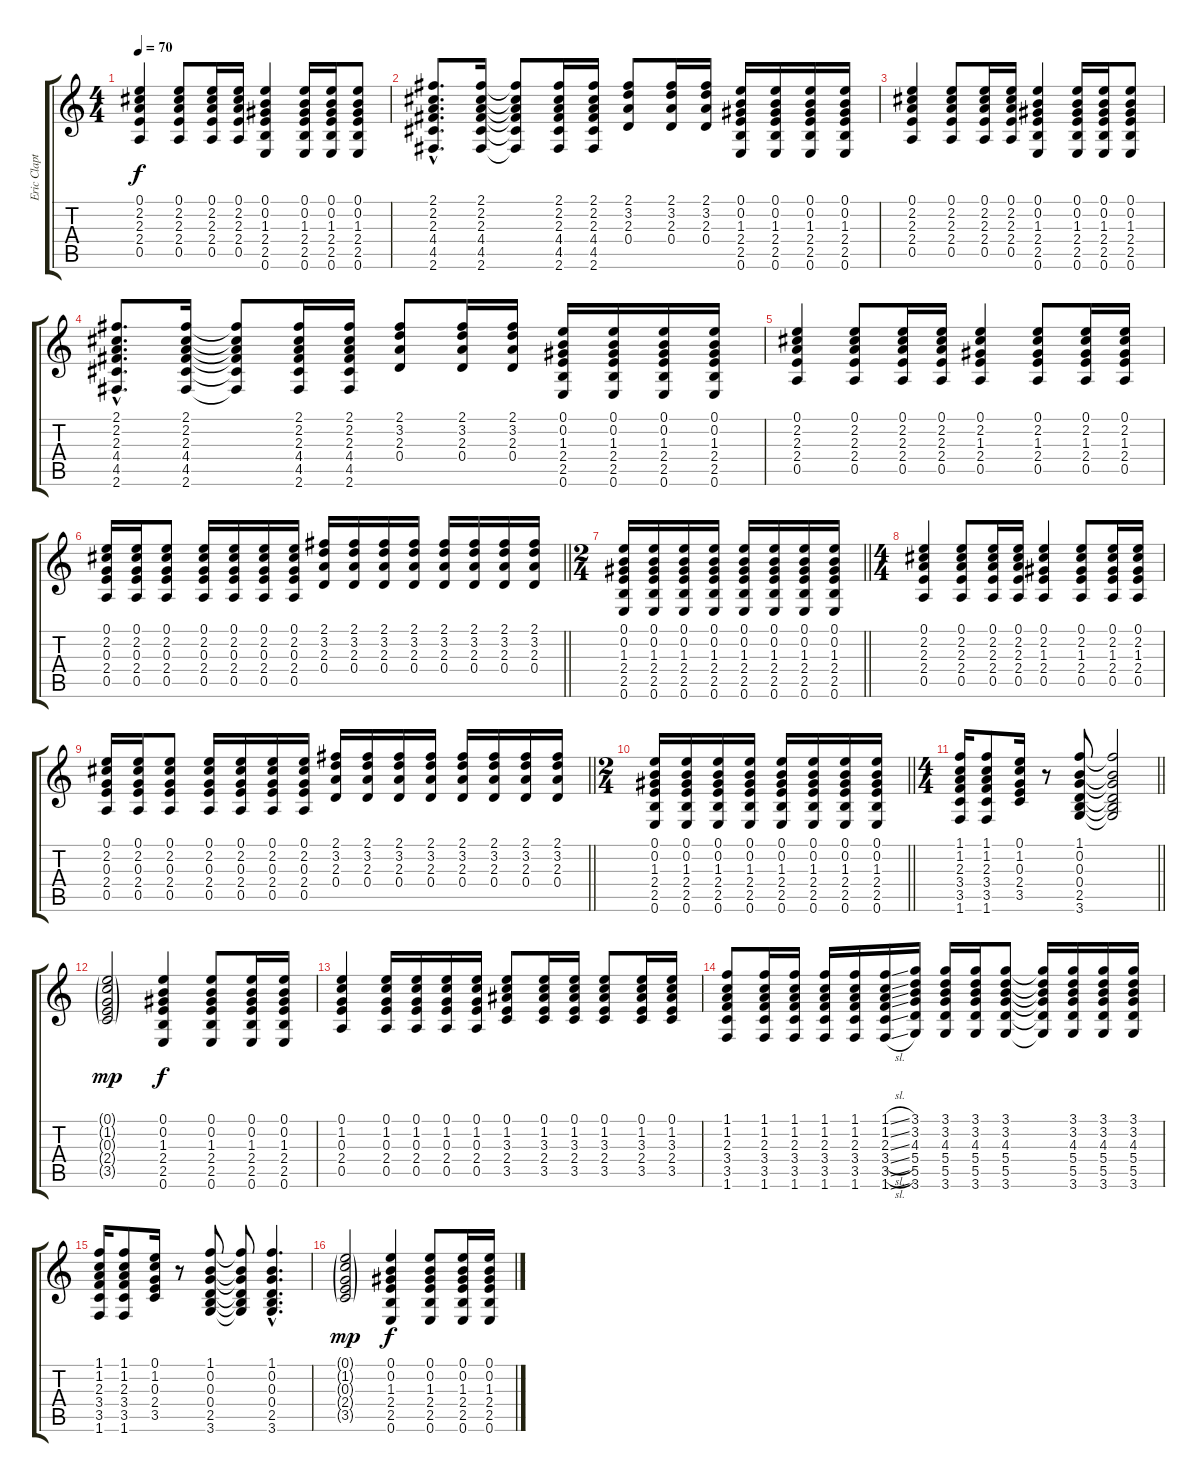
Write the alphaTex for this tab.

\track ("Eric Clapton Guitar I" "Eric Clapt") {instrument acousticguitarnylon}
\staff {score tabs}
\tuning (E4 B3 G3 D3 A2 E2) {hide}
\ts (4 4)
\tempo 70
\clef g2
\ks c
(0.1 2.2 2.3 2.4 0.5).4{dy f} (0.1 2.2 2.3 2.4 0.5).8 (0.1 2.2 2.3 2.4 0.5).16 (0.1 2.2 2.3 2.4 0.5).16 (0.1 0.2 1.3 2.4 2.5 0.6).4 (0.1 0.2 1.3 2.4 2.5 0.6).16 (0.1 0.2 1.3 2.4 2.5 0.6).16 (0.1 0.2 1.3 2.4 2.5 0.6).8 |
(2.1{hac} 2.2{hac} 2.3{hac} 4.4{hac} 4.5{hac} 2.6{hac}).8{d} (2.1 2.2 2.3 4.4 4.5 2.6).16 (2.1{t} 2.2{t} 2.3{t} 4.4{t} 4.5{t} 2.6{t}).8 (2.1 2.2 2.3 4.4 4.5 2.6).16 (2.1 2.2 2.3 4.4 4.5 2.6).16 (2.1 3.2 2.3 0.4).8 (2.1 3.2 2.3 0.4).16 (2.1 3.2 2.3 0.4).16 (0.1 0.2 1.3 2.4 2.5 0.6).16 (0.1 0.2 1.3 2.4 2.5 0.6).16 (0.1 0.2 1.3 2.4 2.5 0.6).16 (0.1 0.2 1.3 2.4 2.5 0.6).16 |
(0.1 2.2 2.3 2.4 0.5).4 (0.1 2.2 2.3 2.4 0.5).8 (0.1 2.2 2.3 2.4 0.5).16 (0.1 2.2 2.3 2.4 0.5).16 (0.1 0.2 1.3 2.4 2.5 0.6).4 (0.1 0.2 1.3 2.4 2.5 0.6).16 (0.1 0.2 1.3 2.4 2.5 0.6).16 (0.1 0.2 1.3 2.4 2.5 0.6).8 |
(2.1{hac} 2.2{hac} 2.3{hac} 4.4{hac} 4.5{hac} 2.6{hac}).8{d} (2.1 2.2 2.3 4.4 4.5 2.6).16 (2.1{t} 2.2{t} 2.3{t} 4.4{t} 4.5{t} 2.6{t}).8 (2.1 2.2 2.3 4.4 4.5 2.6).16 (2.1 2.2 2.3 4.4 4.5 2.6).16 (2.1 3.2 2.3 0.4).8 (2.1 3.2 2.3 0.4).16 (2.1 3.2 2.3 0.4).16 (0.1 0.2 1.3 2.4 2.5 0.6).16 (0.1 0.2 1.3 2.4 2.5 0.6).16 (0.1 0.2 1.3 2.4 2.5 0.6).16 (0.1 0.2 1.3 2.4 2.5 0.6).16 |
(0.1 2.2 2.3 2.4 0.5).4 (0.1 2.2 2.3 2.4 0.5).8 (0.1 2.2 2.3 2.4 0.5).16 (0.1 2.2 2.3 2.4 0.5).16 (0.1 2.2 1.3 2.4 0.5).4 (0.1 2.2 1.3 2.4 0.5).8 (0.1 2.2 1.3 2.4 0.5).16 (0.1 2.2 1.3 2.4 0.5).16 |
\barLineRight lightlight
(0.1 2.2 0.3 2.4 0.5).16 (0.1 2.2 0.3 2.4 0.5).16 (0.1 2.2 0.3 2.4 0.5).8 (0.1 2.2 0.3 2.4 0.5).16 (0.1 2.2 0.3 2.4 0.5).16 (0.1 2.2 0.3 2.4 0.5).16 (0.1 2.2 0.3 2.4 0.5).16 (2.1 3.2 2.3 0.4).16 (2.1 3.2 2.3 0.4).16 (2.1 3.2 2.3 0.4).16 (2.1 3.2 2.3 0.4).16 (2.1 3.2 2.3 0.4).16 (2.1 3.2 2.3 0.4).16 (2.1 3.2 2.3 0.4).16 (2.1 3.2 2.3 0.4).16 |
\ts (2 4)
\barLineRight lightlight
(0.1 0.2 1.3 2.4 2.5 0.6).16 (0.1 0.2 1.3 2.4 2.5 0.6).16 (0.1 0.2 1.3 2.4 2.5 0.6).16 (0.1 0.2 1.3 2.4 2.5 0.6).16 (0.1 0.2 1.3 2.4 2.5 0.6).16 (0.1 0.2 1.3 2.4 2.5 0.6).16 (0.1 0.2 1.3 2.4 2.5 0.6).16 (0.1 0.2 1.3 2.4 2.5 0.6).16 |
\ts (4 4)
(0.1 2.2 2.3 2.4 0.5).4 (0.1 2.2 2.3 2.4 0.5).8 (0.1 2.2 2.3 2.4 0.5).16 (0.1 2.2 2.3 2.4 0.5).16 (0.1 2.2 1.3 2.4 0.5).4 (0.1 2.2 1.3 2.4 0.5).8 (0.1 2.2 1.3 2.4 0.5).16 (0.1 2.2 1.3 2.4 0.5).16 |
\barLineRight lightlight
(0.1 2.2 0.3 2.4 0.5).16 (0.1 2.2 0.3 2.4 0.5).16 (0.1 2.2 0.3 2.4 0.5).8 (0.1 2.2 0.3 2.4 0.5).16 (0.1 2.2 0.3 2.4 0.5).16 (0.1 2.2 0.3 2.4 0.5).16 (0.1 2.2 0.3 2.4 0.5).16 (2.1 3.2 2.3 0.4).16 (2.1 3.2 2.3 0.4).16 (2.1 3.2 2.3 0.4).16 (2.1 3.2 2.3 0.4).16 (2.1 3.2 2.3 0.4).16 (2.1 3.2 2.3 0.4).16 (2.1 3.2 2.3 0.4).16 (2.1 3.2 2.3 0.4).16 |
\ts (2 4)
\barLineRight lightlight
(0.1 0.2 1.3 2.4 2.5 0.6).16 (0.1 0.2 1.3 2.4 2.5 0.6).16 (0.1 0.2 1.3 2.4 2.5 0.6).16 (0.1 0.2 1.3 2.4 2.5 0.6).16 (0.1 0.2 1.3 2.4 2.5 0.6).16 (0.1 0.2 1.3 2.4 2.5 0.6).16 (0.1 0.2 1.3 2.4 2.5 0.6).16 (0.1 0.2 1.3 2.4 2.5 0.6).16 |
\ts (4 4)
\barLineRight lightlight
(1.1 1.2 2.3 3.4 3.5 1.6).16 (1.1 1.2 2.3 3.4 3.5 1.6).8 (0.1 1.2 0.3 2.4 3.5).16 r.8 (1.1 0.2 0.3 0.4 2.5 3.6).8 (1.1{t} 0.2{t} 0.3{t} 0.4{t} 2.5{t} 3.6{t}).2 |
(0.1{g} 1.2{g} 0.3{g} 2.4{g} 3.5{g}).2{dy mp} (0.1 0.2 1.3 2.4 2.5 0.6).4{dy f} (0.1 0.2 1.3 2.4 2.5 0.6).8 (0.1 0.2 1.3 2.4 2.5 0.6).16 (0.1 0.2 1.3 2.4 2.5 0.6).16 |
(0.1 1.2 0.3 2.4 0.5).4 (0.1 1.2 0.3 2.4 0.5).16 (0.1 1.2 0.3 2.4 0.5).16 (0.1 1.2 0.3 2.4 0.5).16 (0.1 1.2 0.3 2.4 0.5).16 (0.1 1.2 3.3 2.4 3.5).8 (0.1 1.2 3.3 2.4 3.5).16 (0.1 1.2 3.3 2.4 3.5).16 (0.1 1.2 3.3 2.4 3.5).8 (0.1 1.2 3.3 2.4 3.5).16 (0.1 1.2 3.3 2.4 3.5).16 |
(1.1 1.2 2.3 3.4 3.5 1.6).8 (1.1 1.2 2.3 3.4 3.5 1.6).16 (1.1 1.2 2.3 3.4 3.5 1.6).16 (1.1 1.2 2.3 3.4 3.5 1.6).16 (1.1 1.2 2.3 3.4 3.5 1.6).16 (1.1{sl} 1.2{sl} 2.3{sl} 3.4{sl} 3.5{sl} 1.6{sl}).16 (3.1 3.2 4.3 5.4 5.5 3.6).16 (3.1 3.2 4.3 5.4 5.5 3.6).16 (3.1 3.2 4.3 5.4 5.5 3.6).16 (3.1 3.2 4.3 5.4 5.5 3.6).8 (3.1{t} 3.2{t} 4.3{t} 5.4{t} 5.5{t} 3.6{t}).16 (3.1 3.2 4.3 5.4 5.5 3.6).16 (3.1 3.2 4.3 5.4 5.5 3.6).16 (3.1 3.2 4.3 5.4 5.5 3.6).16 |
(1.1 1.2 2.3 3.4 3.5 1.6).16 (1.1 1.2 2.3 3.4 3.5 1.6).8 (0.1 1.2 0.3 2.4 3.5).16 r.8 (1.1 0.2 0.3 0.4 2.5 3.6).8 (1.1{t} 0.2{t} 0.3{t} 0.4{t} 2.5{t} 3.6{t}).8 (1.1{hac} 0.2{hac} 0.3{hac} 0.4{hac} 2.5{hac} 3.6{hac}).4{d} |
(0.1{g} 1.2{g} 0.3{g} 2.4{g} 3.5{g}).2{dy mp} (0.1 0.2 1.3 2.4 2.5 0.6).4{dy f} (0.1 0.2 1.3 2.4 2.5 0.6).8 (0.1 0.2 1.3 2.4 2.5 0.6).16 (0.1 0.2 1.3 2.4 2.5 0.6).16
